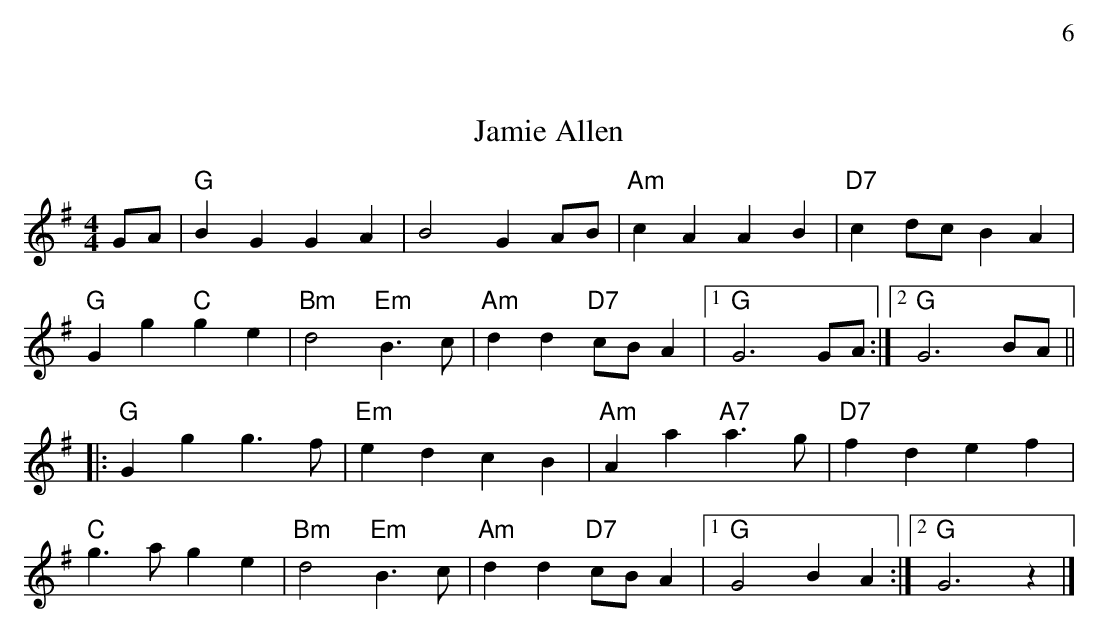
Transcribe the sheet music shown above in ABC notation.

X:1
%%begintext right
%%6
%%endtext
T:Jamie Allen
M:4/4
L:1/4
K:G
G/2A/2|"G"BG GA|B2 GA/2B/2|"Am"cA AB|"D7"cd/c/ BA|
"G"Gg "C"ge|"Bm"d2 "Em"B3/2c/2|"Am"dd "D7"c/2B/2A|1"G"G3G/A/:|2"G"G3B/A/||
|: "G"Gg g3/2f/2|"Em"ed cB|"Am"Aa "A7"a3/2g/2|"D7"fd ef|
"C"g3/2a/2 ge|"Bm"d2 "Em"B3/2c/2|"Am"dd "D7"c/2B/2A|1"G"G2BA:|2"G"G3z|]
